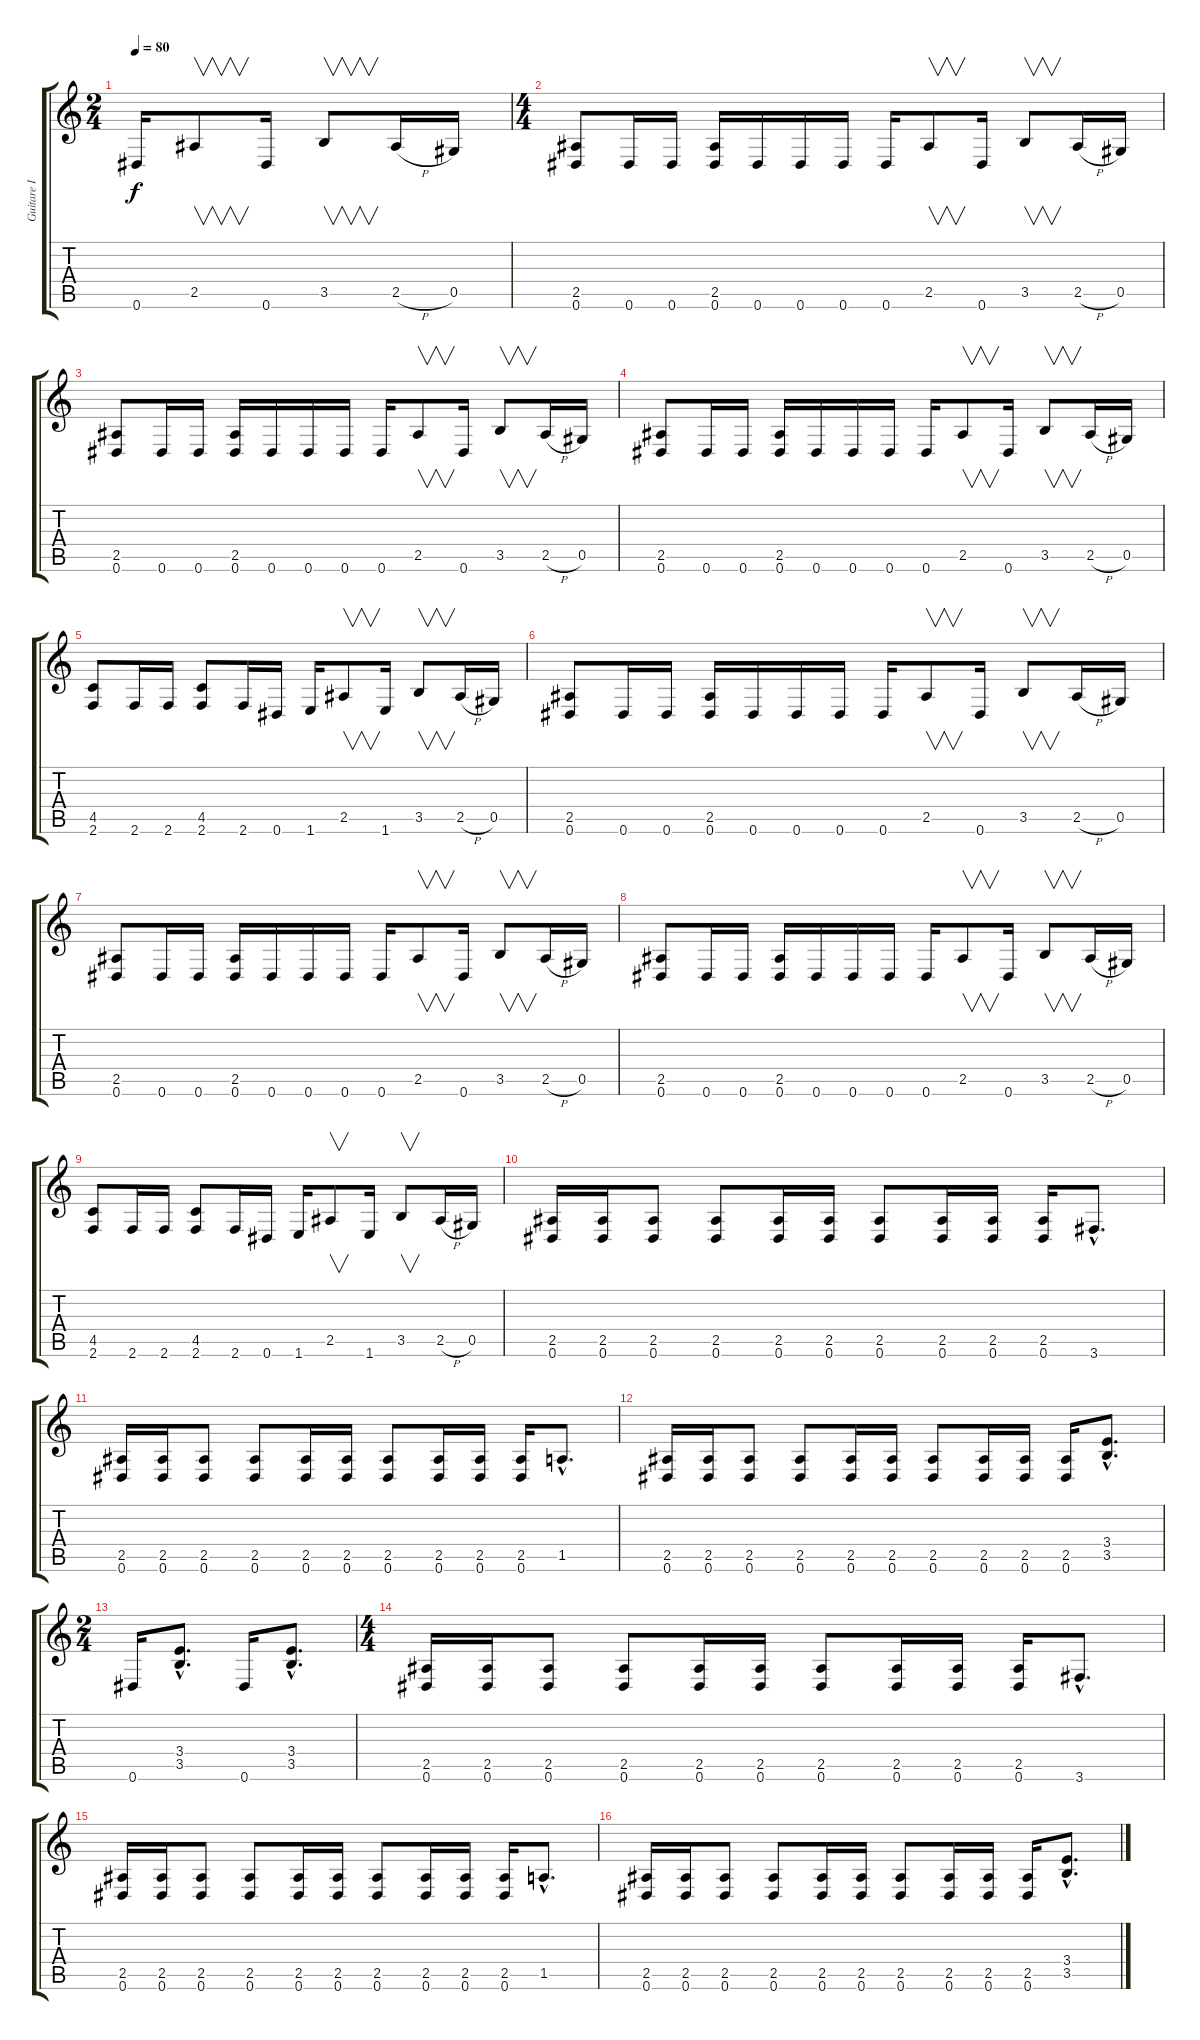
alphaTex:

\track ("Guitare I (James)" "Guitare I ") {instrument electricguitarclean}
\staff {score tabs}
\tuning (Eb4 Bb3 Gb3 Db3 Ab2 Eb2) {hide}
\ts (2 4)
\tempo 80
\clef g2
\ks c
0.6.16{dy f instrument distortionguitar} 2.5.8{v} 0.6.16 3.5.8{v} 2.5{h}.16 0.5.16 |
\ts (4 4)
(2.5 0.6).8 0.6.16 0.6.16 (2.5 0.6).16 0.6.16 0.6.16 0.6.16 0.6.16 2.5.8{v} 0.6.16 3.5.8{v} 2.5{h}.16 0.5.16 |
(2.5 0.6).8 0.6.16 0.6.16 (2.5 0.6).16 0.6.16 0.6.16 0.6.16 0.6.16 2.5.8{v} 0.6.16 3.5.8{v} 2.5{h}.16 0.5.16 |
(2.5 0.6).8 0.6.16 0.6.16 (2.5 0.6).16 0.6.16 0.6.16 0.6.16 0.6.16 2.5.8{v} 0.6.16 3.5.8{v} 2.5{h}.16 0.5.16 |
(4.5 2.6).8 2.6.16 2.6.16 (4.5 2.6).8 2.6.16 0.6.16 1.6.16 2.5.8{v} 1.6.16 3.5.8{v} 2.5{h}.16 0.5.16 |
(2.5 0.6).8 0.6.16 0.6.16 (2.5 0.6).16 0.6.16 0.6.16 0.6.16 0.6.16 2.5.8{v} 0.6.16 3.5.8{v} 2.5{h}.16 0.5.16 |
(2.5 0.6).8 0.6.16 0.6.16 (2.5 0.6).16 0.6.16 0.6.16 0.6.16 0.6.16 2.5.8{v} 0.6.16 3.5.8{v} 2.5{h}.16 0.5.16 |
(2.5 0.6).8 0.6.16 0.6.16 (2.5 0.6).16 0.6.16 0.6.16 0.6.16 0.6.16 2.5.8{v} 0.6.16 3.5.8{v} 2.5{h}.16 0.5.16 |
(4.5 2.6).8 2.6.16 2.6.16 (4.5 2.6).8 2.6.16 0.6.16 1.6.16 2.5.8{v} 1.6.16 3.5.8{v} 2.5{h}.16 0.5.16 |
(2.5 0.6).16 (2.5 0.6).16 (2.5 0.6).8 (2.5 0.6).8 (2.5 0.6).16 (2.5 0.6).16 (2.5 0.6).8 (2.5 0.6).16 (2.5 0.6).16 (2.5 0.6).16 3.6{hac}.8{d} |
(2.5 0.6).16 (2.5 0.6).16 (2.5 0.6).8 (2.5 0.6).8 (2.5 0.6).16 (2.5 0.6).16 (2.5 0.6).8 (2.5 0.6).16 (2.5 0.6).16 (2.5 0.6).16 1.5{hac}.8{d} |
(2.5 0.6).16 (2.5 0.6).16 (2.5 0.6).8 (2.5 0.6).8 (2.5 0.6).16 (2.5 0.6).16 (2.5 0.6).8 (2.5 0.6).16 (2.5 0.6).16 (2.5 0.6).16 (3.4{hac} 3.5{hac}).8{d} |
\ts (2 4)
0.6.16 (3.4{hac} 3.5{hac}).8{d} 0.6.16 (3.4{hac} 3.5{hac}).8{d} |
\ts (4 4)
(2.5 0.6).16 (2.5 0.6).16 (2.5 0.6).8 (2.5 0.6).8 (2.5 0.6).16 (2.5 0.6).16 (2.5 0.6).8 (2.5 0.6).16 (2.5 0.6).16 (2.5 0.6).16 3.6{hac}.8{d} |
(2.5 0.6).16 (2.5 0.6).16 (2.5 0.6).8 (2.5 0.6).8 (2.5 0.6).16 (2.5 0.6).16 (2.5 0.6).8 (2.5 0.6).16 (2.5 0.6).16 (2.5 0.6).16 1.5{hac}.8{d} |
(2.5 0.6).16 (2.5 0.6).16 (2.5 0.6).8 (2.5 0.6).8 (2.5 0.6).16 (2.5 0.6).16 (2.5 0.6).8 (2.5 0.6).16 (2.5 0.6).16 (2.5 0.6).16 (3.4{hac} 3.5{hac}).8{d}
